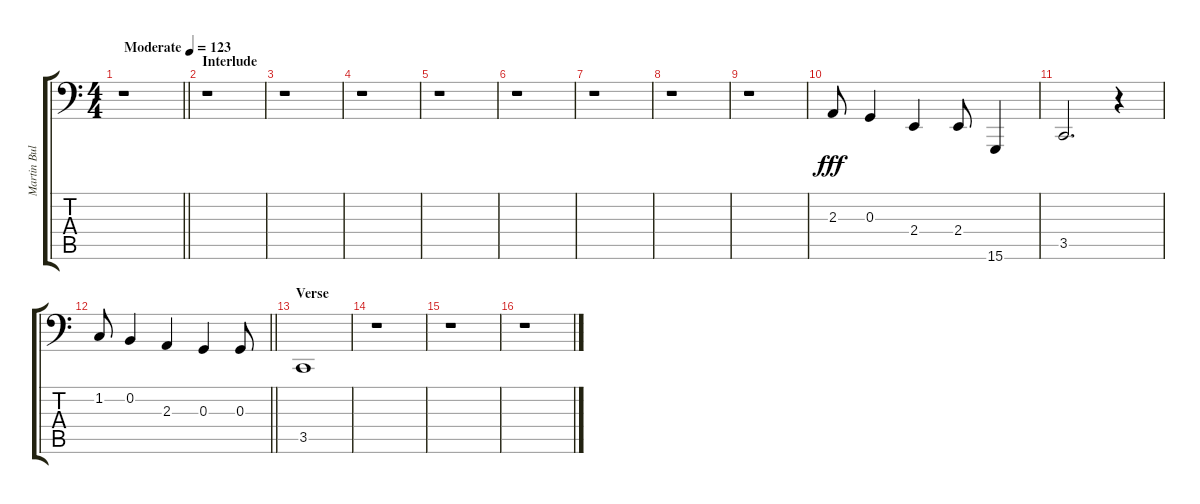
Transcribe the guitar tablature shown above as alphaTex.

\track ("Martin Bullard - Piano" "Martin Bul") {instrument acousticgrandpiano}
\staff {score tabs}
\tuning (E3 B2 G2 D2 A1 E0) {hide}
\ts (4 4)
\tempo (123 "Moderate")
\clef f4
\barLineRight lightlight
\ks c
r.1{dy fff instrument acousticgrandpiano} |
\section ("" "Interlude")
r.1 |
r.1 |
r.1 |
r.1 |
r.1 |
r.1 |
r.1 |
r.1 |
2.3.8 0.3.4 2.4.4 2.4.8 15.6.4 |
3.5.2{d} r.4 |
\barLineRight lightlight
1.2.8 0.2.4 2.3.4 0.3.4 0.3.8 |
\section ("" "Verse")
3.5.1 |
r.1 |
r.1 |
r.1
